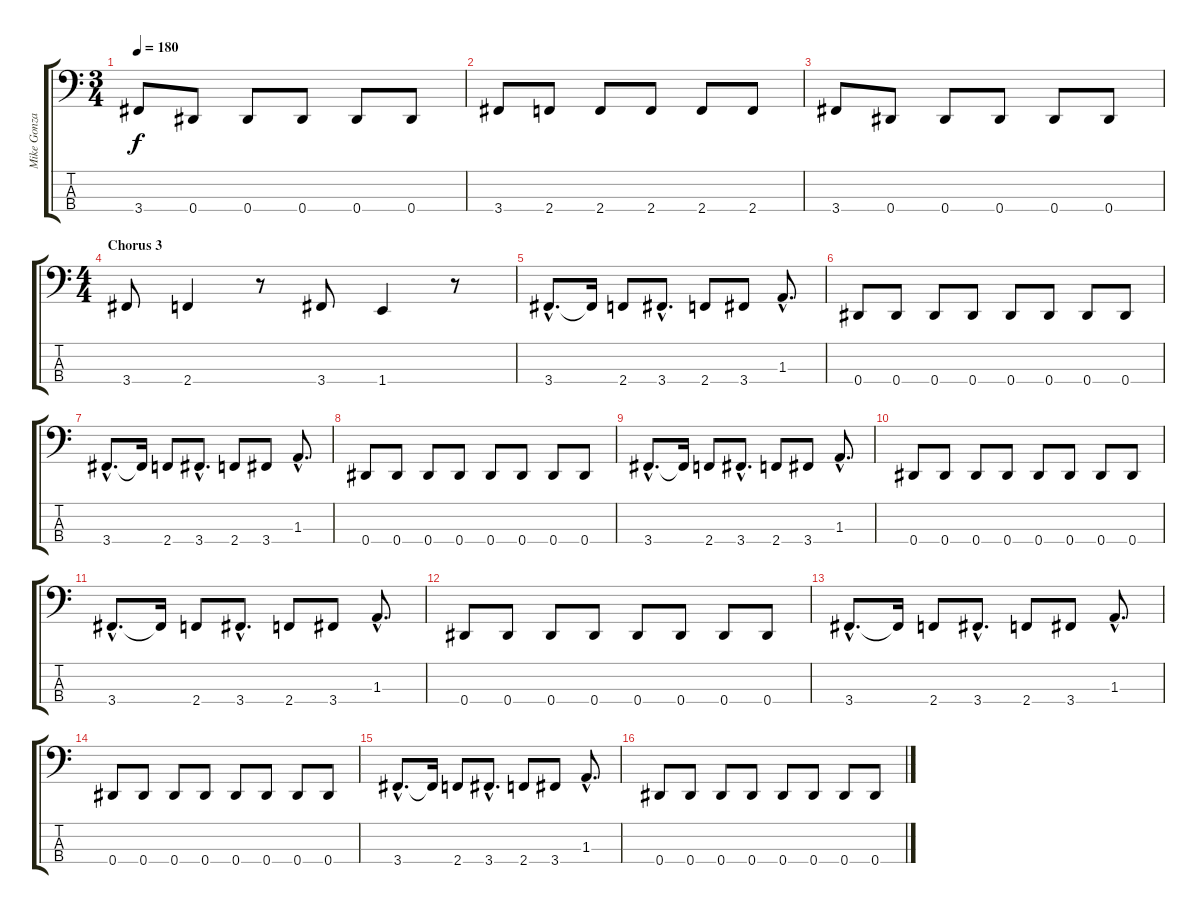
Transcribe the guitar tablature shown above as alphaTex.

\track ("Mike Gonzalez" "Mike Gonza") {instrument electricbassfinger}
\staff {score tabs}
\tuning (Gb2 Db2 Ab1 Eb1) {hide}
\ts (3 4)
\tempo 180
\clef f4
\ks c
3.4.8{dy f} 0.4.8 0.4.8 0.4.8 0.4.8 0.4.8 |
3.4.8 2.4.8 2.4.8 2.4.8 2.4.8 2.4.8 |
3.4.8 0.4.8 0.4.8 0.4.8 0.4.8 0.4.8 |
\ts (4 4)
\section ("" "Chorus 3")
3.4.8 2.4.4 r.8 3.4.8 1.4.4 r.8 |
3.4{hac}.8{d} 3.4{t}.16 2.4.8 3.4{hac}.8{d} 2.4.8 3.4.8 1.3{hac}.8{d} |
0.4.8 0.4.8 0.4.8 0.4.8 0.4.8 0.4.8 0.4.8 0.4.8 |
3.4{hac}.8{d} 3.4{t}.16 2.4.8 3.4{hac}.8{d} 2.4.8 3.4.8 1.3{hac}.8{d} |
0.4.8 0.4.8 0.4.8 0.4.8 0.4.8 0.4.8 0.4.8 0.4.8 |
3.4{hac}.8{d} 3.4{t}.16 2.4.8 3.4{hac}.8{d} 2.4.8 3.4.8 1.3{hac}.8{d} |
0.4.8 0.4.8 0.4.8 0.4.8 0.4.8 0.4.8 0.4.8 0.4.8 |
3.4{hac}.8{d} 3.4{t}.16 2.4.8 3.4{hac}.8{d} 2.4.8 3.4.8 1.3{hac}.8{d} |
0.4.8 0.4.8 0.4.8 0.4.8 0.4.8 0.4.8 0.4.8 0.4.8 |
3.4{hac}.8{d} 3.4{t}.16 2.4.8 3.4{hac}.8{d} 2.4.8 3.4.8 1.3{hac}.8{d} |
0.4.8 0.4.8 0.4.8 0.4.8 0.4.8 0.4.8 0.4.8 0.4.8 |
3.4{hac}.8{d} 3.4{t}.16 2.4.8 3.4{hac}.8{d} 2.4.8 3.4.8 1.3{hac}.8{d} |
0.4.8 0.4.8 0.4.8 0.4.8 0.4.8 0.4.8 0.4.8 0.4.8
